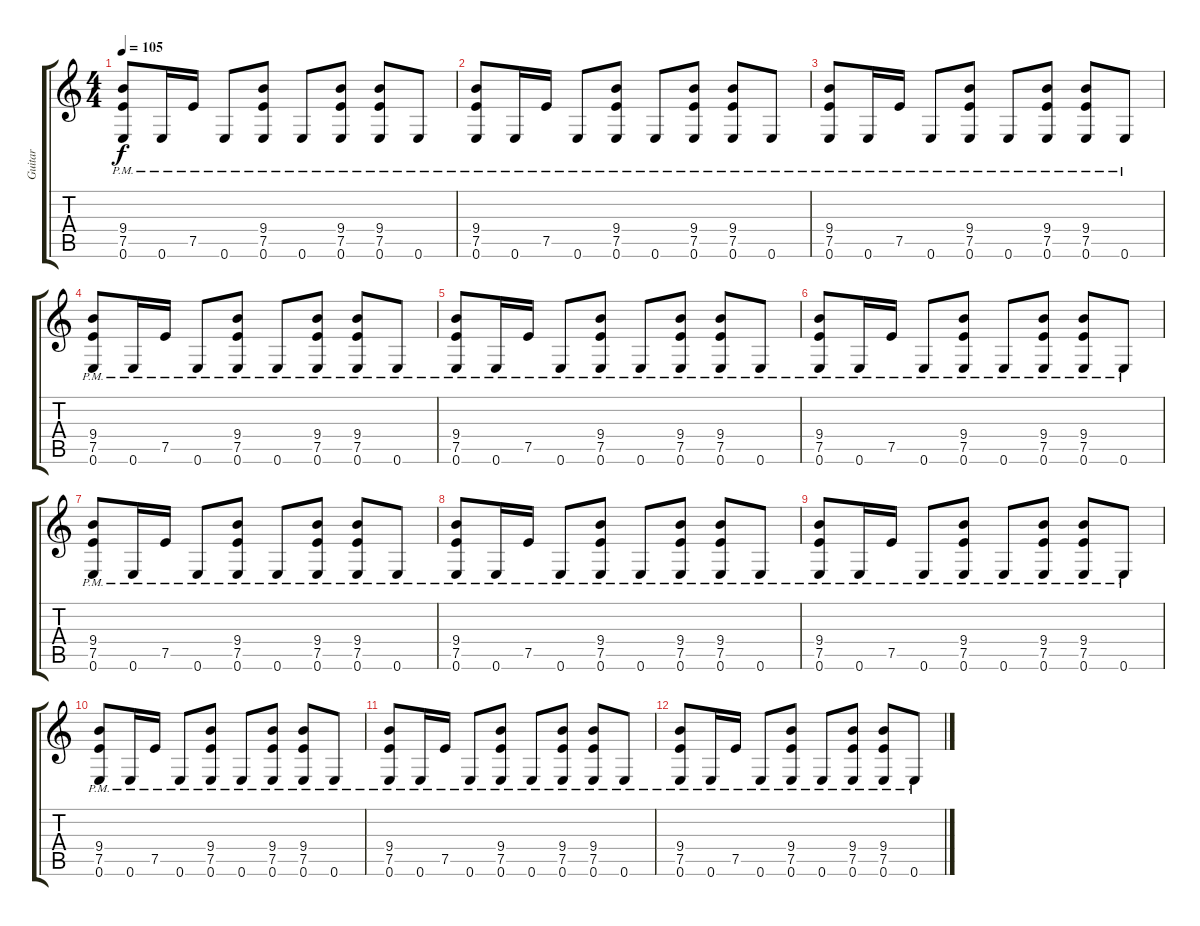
\track ("Guitar" "Guitar") {instrument distortionguitar}
\staff {score tabs}
\tuning (E4 B3 G3 D3 A2 E2) {hide}
\ts (4 4)
\tempo 105
\clef g2
\ks c
(9.4{pm} 7.5{pm} 0.6{pm}).8{dy f} 0.6{pm}.16 7.5{pm}.16 0.6{pm}.8 (9.4{pm} 7.5{pm} 0.6{pm}).8 0.6{pm}.8 (9.4{pm} 7.5{pm} 0.6{pm}).8 (9.4{pm} 7.5{pm} 0.6{pm}).8 0.6{pm}.8 |
(9.4{pm} 7.5{pm} 0.6{pm}).8 0.6{pm}.16 7.5{pm}.16 0.6{pm}.8 (9.4{pm} 7.5{pm} 0.6{pm}).8 0.6{pm}.8 (9.4{pm} 7.5{pm} 0.6{pm}).8 (9.4{pm} 7.5{pm} 0.6{pm}).8 0.6{pm}.8 |
(9.4{pm} 7.5{pm} 0.6{pm}).8 0.6{pm}.16 7.5{pm}.16 0.6{pm}.8 (9.4{pm} 7.5{pm} 0.6{pm}).8 0.6{pm}.8 (9.4{pm} 7.5{pm} 0.6{pm}).8 (9.4{pm} 7.5{pm} 0.6{pm}).8 0.6{pm}.8 |
(9.4{pm} 7.5{pm} 0.6{pm}).8 0.6{pm}.16 7.5{pm}.16 0.6{pm}.8 (9.4{pm} 7.5{pm} 0.6{pm}).8 0.6{pm}.8 (9.4{pm} 7.5{pm} 0.6{pm}).8 (9.4{pm} 7.5{pm} 0.6{pm}).8 0.6{pm}.8 |
(9.4{pm} 7.5{pm} 0.6{pm}).8 0.6{pm}.16 7.5{pm}.16 0.6{pm}.8 (9.4{pm} 7.5{pm} 0.6{pm}).8 0.6{pm}.8 (9.4{pm} 7.5{pm} 0.6{pm}).8 (9.4{pm} 7.5{pm} 0.6{pm}).8 0.6{pm}.8 |
(9.4{pm} 7.5{pm} 0.6{pm}).8 0.6{pm}.16 7.5{pm}.16 0.6{pm}.8 (9.4{pm} 7.5{pm} 0.6{pm}).8 0.6{pm}.8 (9.4{pm} 7.5{pm} 0.6{pm}).8 (9.4{pm} 7.5{pm} 0.6{pm}).8 0.6{pm}.8 |
(9.4{pm} 7.5{pm} 0.6{pm}).8 0.6{pm}.16 7.5{pm}.16 0.6{pm}.8 (9.4{pm} 7.5{pm} 0.6{pm}).8 0.6{pm}.8 (9.4{pm} 7.5{pm} 0.6{pm}).8 (9.4{pm} 7.5{pm} 0.6{pm}).8 0.6{pm}.8 |
(9.4{pm} 7.5{pm} 0.6{pm}).8{volume 0} 0.6{pm}.16 7.5{pm}.16 0.6{pm}.8 (9.4{pm} 7.5{pm} 0.6{pm}).8 0.6{pm}.8 (9.4{pm} 7.5{pm} 0.6{pm}).8 (9.4{pm} 7.5{pm} 0.6{pm}).8 0.6{pm}.8 |
(9.4{pm} 7.5{pm} 0.6{pm}).8 0.6{pm}.16 7.5{pm}.16 0.6{pm}.8 (9.4{pm} 7.5{pm} 0.6{pm}).8 0.6{pm}.8 (9.4{pm} 7.5{pm} 0.6{pm}).8 (9.4{pm} 7.5{pm} 0.6{pm}).8 0.6{pm}.8 |
(9.4{pm} 7.5{pm} 0.6{pm}).8 0.6{pm}.16 7.5{pm}.16 0.6{pm}.8 (9.4{pm} 7.5{pm} 0.6{pm}).8 0.6{pm}.8 (9.4{pm} 7.5{pm} 0.6{pm}).8 (9.4{pm} 7.5{pm} 0.6{pm}).8 0.6{pm}.8 |
(9.4{pm} 7.5{pm} 0.6{pm}).8 0.6{pm}.16 7.5{pm}.16 0.6{pm}.8 (9.4{pm} 7.5{pm} 0.6{pm}).8 0.6{pm}.8 (9.4{pm} 7.5{pm} 0.6{pm}).8 (9.4{pm} 7.5{pm} 0.6{pm}).8 0.6{pm}.8 |
(9.4{pm} 7.5{pm} 0.6{pm}).8 0.6{pm}.16 7.5{pm}.16 0.6{pm}.8 (9.4{pm} 7.5{pm} 0.6{pm}).8 0.6{pm}.8 (9.4{pm} 7.5{pm} 0.6{pm}).8 (9.4{pm} 7.5{pm} 0.6{pm}).8 0.6{pm}.8
